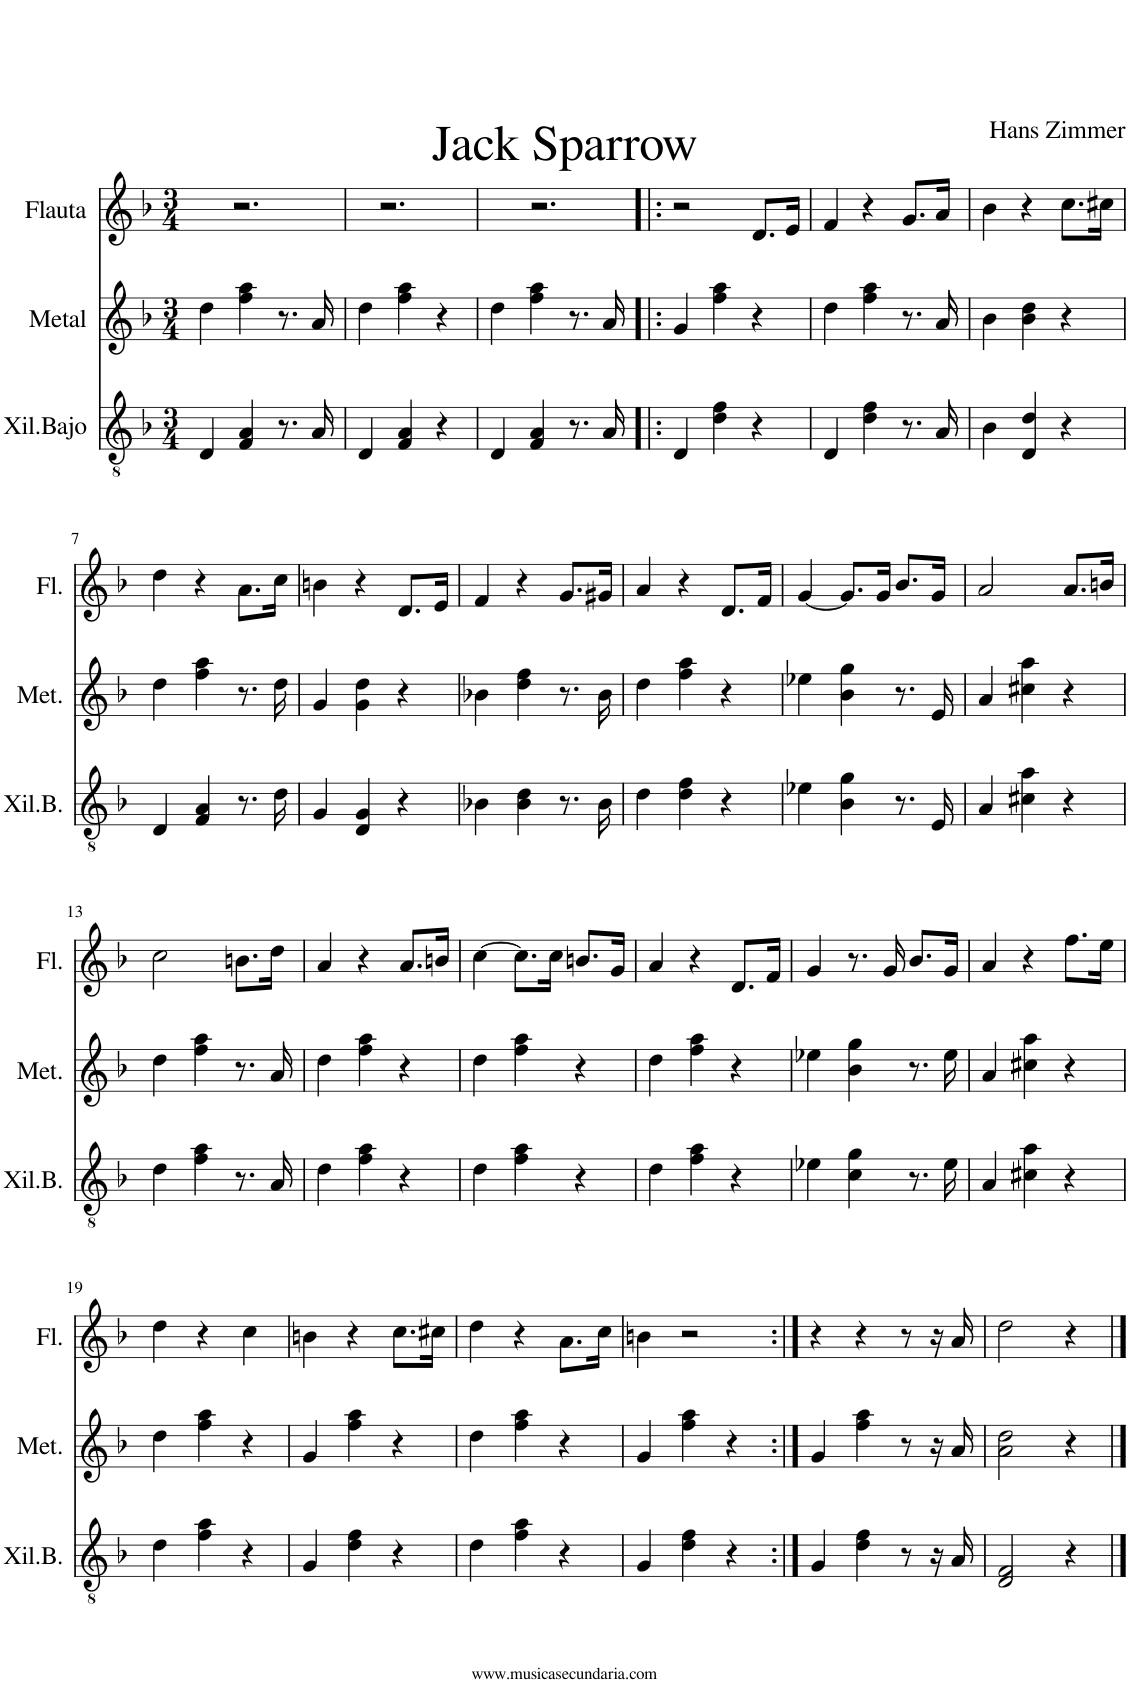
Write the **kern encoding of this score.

**kern	**kern	**kern
*part3	*part2	*part1
*staff3	*staff2	*staff1
*I"Xil.Bajo	*I"Metal	*I"Flauta
*I'Xil.B.	*I'Met.	*I'Fl.
*clefGv2	*clefG2	*clefG2
*k[b-]	*k[b-]	*k[b-]
*M3/4	*M3/4	*M3/4
=1	=1	=1
4D/	4dd\	2.r
4F/ 4A/	4ff\ 4aa\	.
8.r	8.r	.
16A/	16a/	.
=2	=2	=2
4D/	4dd\	2.r
4F/ 4A/	4ff\ 4aa\	.
4r	4r	.
=3	=3	=3
4D/	4dd\	2.r
4F/ 4A/	4ff\ 4aa\	.
8.r	8.r	.
16A/	16a/	.
=4!|:	=4!|:	=4!|:
4D/	4g/	2r
4d\ 4f\	4ff\ 4aa\	.
4r	4r	8.d/L
.	.	16e/Jk
=5	=5	=5
4D/	4dd\	4f/
4d\ 4f\	4ff\ 4aa\	4r
8.r	8.r	8.g/L
16A/	16a/	16a/Jk
=6	=6	=6
4B-\	4b-\	4b-\
4D/ 4d/	4b-\ 4dd\	4r
4r	4r	8.cc\L
.	.	16cc#X\Jk
!!LO:LB:g=z
=7	=7	=7
4D/	4dd\	4dd\
4F/ 4A/	4ff\ 4aa\	4r
8.r	8.r	8.a\L
16d\	16dd\	16cc\Jk
=8	=8	=8
4G/	4g/	4bn\
4D/ 4G/	4g\ 4dd\	4r
4r	4r	8.d/L
.	.	16e/Jk
=9	=9	=9
4B-X\	4b-X\	4f/
4B-\ 4d\	4dd\ 4ff\	4r
8.r	8.r	8.g/L
16B-\	16b-\	16g#X/Jk
=10	=10	=10
4d\	4dd\	4a/
4d\ 4f\	4ff\ 4aa\	4r
4r	4r	8.d/L
.	.	16f/Jk
=11	=11	=11
4e-X\	4ee-X\	[4g/
4B-\ 4g\	4b-\ 4gg\	8.g/L]
.	.	16g/Jk
8.r	8.r	8.b-/L
16E/	16e/	16g/Jk
=12	=12	=12
4A/	4a/	2a/
4c#X\ 4a\	4cc#X\ 4aa\	.
4r	4r	8.a/L
.	.	16bn/Jk
!!LO:LB:g=z
=13	=13	=13
4d\	4dd\	2cc\
4f\ 4a\	4ff\ 4aa\	.
8.r	8.r	8.bn\L
16A/	16a/	16dd\Jk
=14	=14	=14
4d\	4dd\	4a/
4f\ 4a\	4ff\ 4aa\	4r
4r	4r	8.a/L
.	.	16bn/Jk
=15	=15	=15
4d\	4dd\	[4cc\
4f\ 4a\	4ff\ 4aa\	8.cc\L]
.	.	16cc\Jk
4r	4r	8.bn/L
.	.	16g/Jk
=16	=16	=16
4d\	4dd\	4a/
4f\ 4a\	4ff\ 4aa\	4r
4r	4r	8.d/L
.	.	16f/Jk
=17	=17	=17
4e-X\	4ee-X\	4g/
4c\ 4g\	4b-\ 4gg\	8.r
.	.	16g/
8.r	8.r	8.b-/L
16e-\	16ee-\	16g/Jk
=18	=18	=18
4A/	4a/	4a/
4c#X\ 4a\	4cc#X\ 4aa\	4r
4r	4r	8.ff\L
.	.	16ee\Jk
!!LO:LB:g=z
=19	=19	=19
4d\	4dd\	4dd\
4f\ 4a\	4ff\ 4aa\	4r
4r	4r	4cc\
=20	=20	=20
4G/	4g/	4bn\
4d\ 4f\	4ff\ 4aa\	4r
4r	4r	8.cc\L
.	.	16cc#X\Jk
=21	=21	=21
4d\	4dd\	4dd\
4f\ 4a\	4ff\ 4aa\	4r
4r	4r	8.a\L
.	.	16cc\Jk
=22	=22	=22
4G/	4g/	4bn\
4d\ 4f\	4ff\ 4aa\	2r
4r	4r	.
=23:|!	=23:|!	=23:|!
4G/	4g/	4r
4d\ 4f\	4ff\ 4aa\	4r
8r	8r	8r
16r	16r	16r
16A/	16a/	16a/
=24	=24	=24
2D/ 2F/	2a\ 2dd\	2dd\
4r	4r	4r
==	==	==
*-	*-	*-
